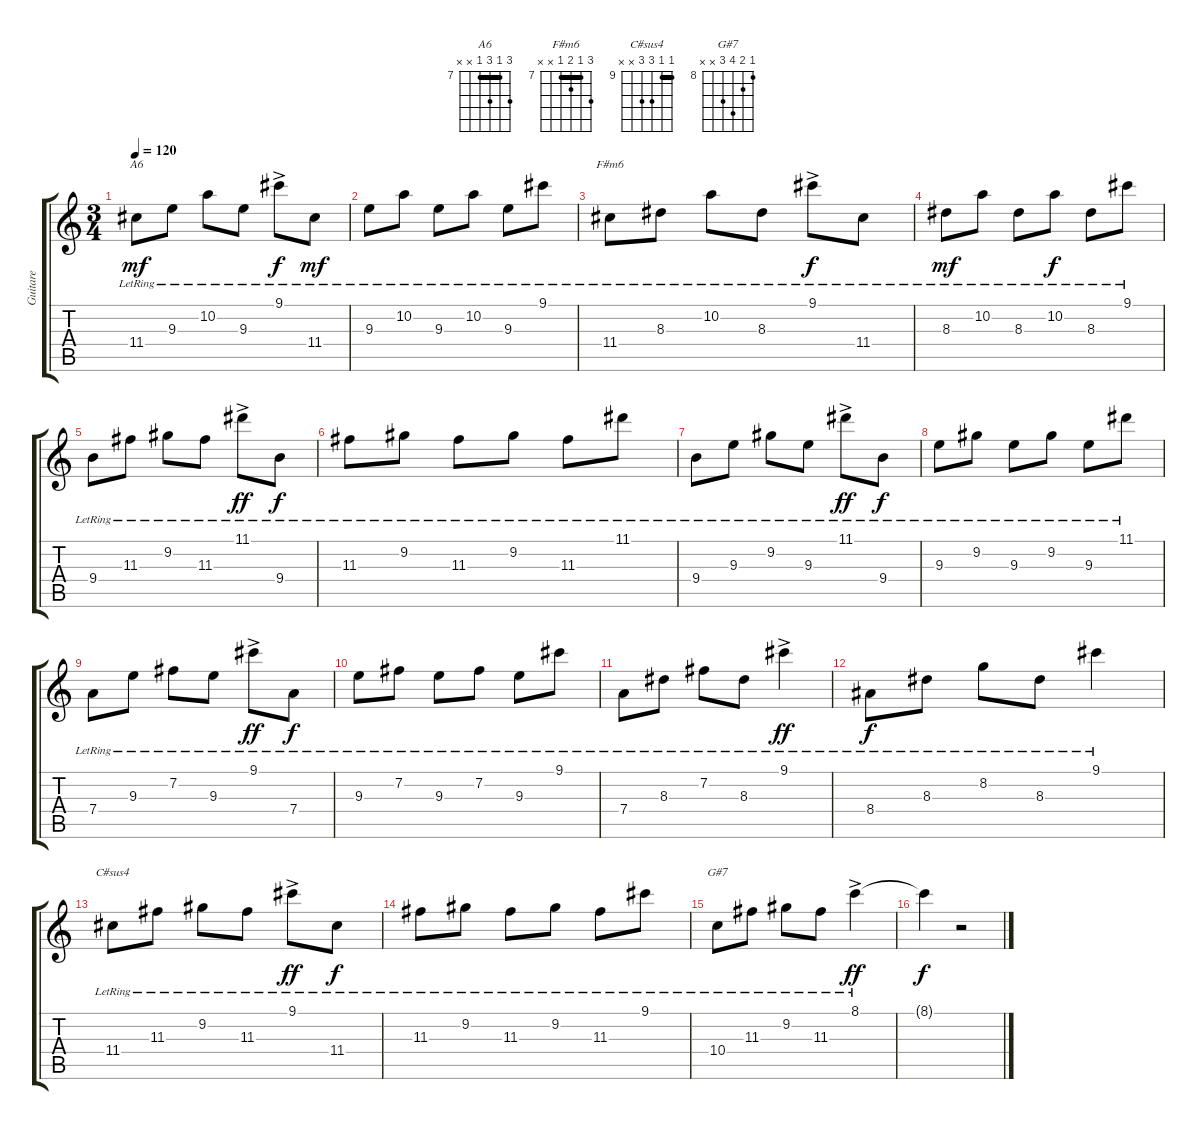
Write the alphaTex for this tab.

\track ("Guitare" "Guitare") {instrument acousticguitarnylon}
\staff {score tabs}
\tuning (E4 B3 G3 D3 A2 E2) {hide}
\chord ("A6" 9 7 9 7 x x) {firstfret 7 barre 7}
\chord ("F#m6" 9 7 8 7 x x) {firstfret 7 barre 7}
\chord ("C#sus4" 9 9 11 11 x x) {firstfret 9 barre 9}
\chord ("G#7" 8 9 11 10 x x) {firstfret 8}
\ts (3 4)
\tempo 120
\clef g2
\ks c
11.4{lr}.8{ch "A6" dy mf} 9.3{lr}.8 10.2{lr}.8 9.3{lr}.8 9.1{ac lr}.8{dy f} 11.4{lr}.8{dy mf} |
9.3{lr}.8 10.2{lr}.8 9.3{lr}.8 10.2{lr}.8 9.3{lr}.8 9.1{lr}.8 |
11.4{lr}.8{ch "F#m6"} 8.3{lr}.8 10.2{lr}.8 8.3{lr}.8 9.1{ac lr}.8{dy f} 11.4{lr}.8 |
8.3{lr}.8{dy mf} 10.2{lr}.8 8.3{lr}.8 10.2{lr}.8{dy f} 8.3{lr}.8 9.1{lr}.8 |
9.4{lr}.8 11.3{lr}.8 9.2{lr}.8 11.3{lr}.8 11.1{ac lr}.8{dy ff} 9.4{lr}.8{dy f} |
11.3{lr}.8 9.2{lr}.8 11.3{lr}.8 9.2{lr}.8 11.3{lr}.8 11.1{lr}.8 |
9.4{lr}.8 9.3{lr}.8 9.2{lr}.8 9.3{lr}.8 11.1{ac lr}.8{dy ff} 9.4{lr}.8{dy f} |
9.3{lr}.8 9.2{lr}.8 9.3{lr}.8 9.2{lr}.8 9.3{lr}.8 11.1{lr}.8 |
7.4{lr}.8 9.3{lr}.8 7.2{lr}.8 9.3{lr}.8 9.1{ac lr}.8{dy ff} 7.4{lr}.8{dy f} |
9.3{lr}.8 7.2{lr}.8 9.3{lr}.8 7.2{lr}.8 9.3{lr}.8 9.1{lr}.8 |
7.4{lr}.8 8.3{lr}.8 7.2{lr}.8 8.3{lr}.8 9.1{ac lr}.4{dy ff} |
8.4{lr}.8{dy f} 8.3{lr}.8 8.2{lr}.8 8.3{lr}.8 9.1{lr}.4 |
11.4{lr}.8{ch "C#sus4"} 11.3{lr}.8 9.2{lr}.8 11.3{lr}.8 9.1{ac lr}.8{dy ff} 11.4{lr}.8{dy f} |
11.3{lr}.8 9.2{lr}.8 11.3{lr}.8 9.2{lr}.8 11.3{lr}.8 9.1{lr}.8 |
10.4{lr}.8{ch "G#7"} 11.3{lr}.8 9.2{lr}.8 11.3{lr}.8 8.1{ac lr}.4{dy ff} |
8.1{t}.4{dy f} r.2
